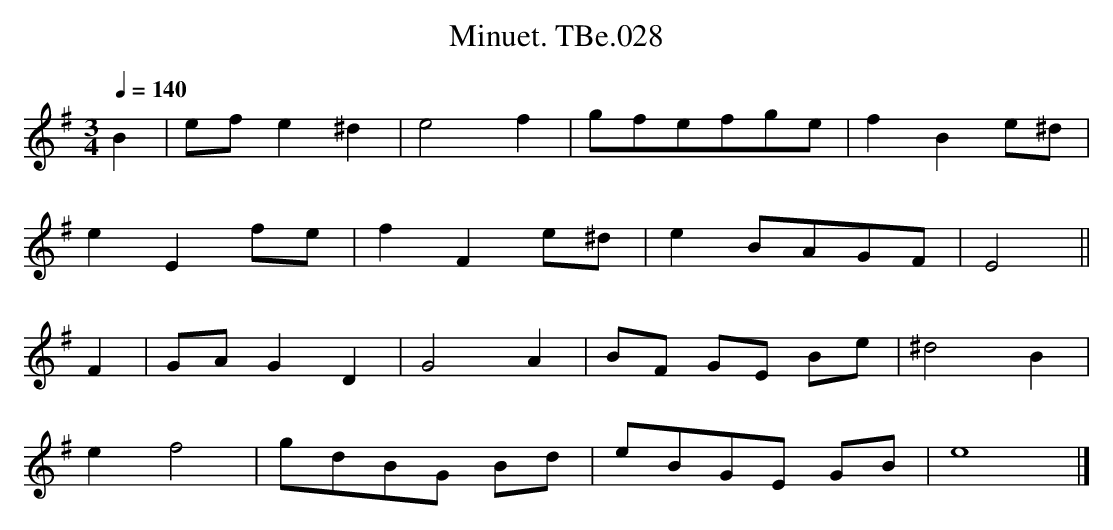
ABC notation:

X:1
T:Minuet. TBe.028
M:3/4
L:1/8
Q:1/4=140
K:E minor
B2 | ef e2 ^d2 | e4 f2 | gfefge | f2 B2 e^d |
e2E2 fe | f2F2 e^d | e2 BAGF | E4 ||
F2 | GA G2D2 | G4A2 | BF GE Be | ^d4 B2 |
e2f4 | gdBG Bd | eBGE GB | e8 |]
